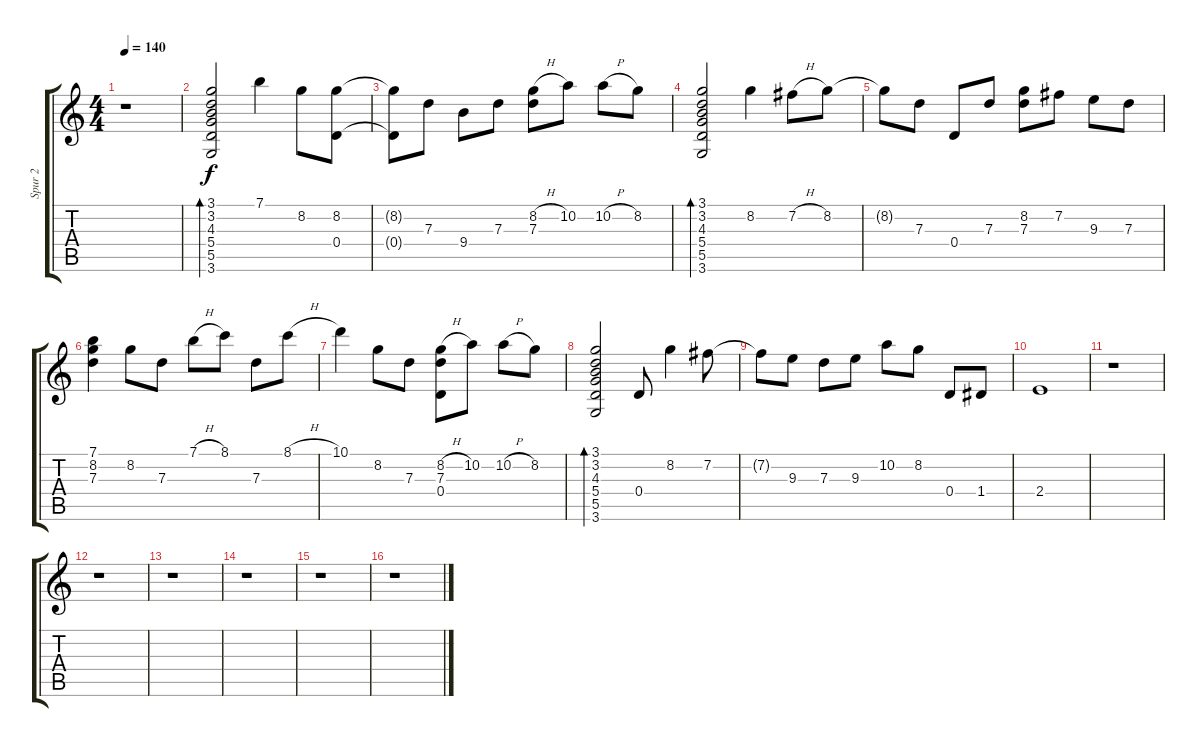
\track ("Spur 2" "Spur 2") {instrument electricguitarclean}
\staff {score tabs}
\tuning (E4 B3 G3 D3 A2 E2) {hide}
\ts (4 4)
\tempo 140
\clef g2
\ks c
r.1{dy f instrument electricguitarclean} |
(3.1 3.2 4.3 5.4 5.5 3.6).2{bd 120} 7.1.4 8.2.8 (8.2 0.4).8 |
(8.2{t} 0.4{t}).8 7.3.8 9.4.8 7.3.8 (8.2{h} 7.3).8 10.2.8 10.2{h}.8 8.2.8 |
(3.1 3.2 4.3 5.4 5.5 3.6).2{bd 120} 8.2.4 7.2{h}.8 8.2.8 |
8.2{t}.8 7.3.8 0.4.8 7.3.8 (8.2 7.3).8 7.2.8 9.3.8 7.3.8 |
(7.1 8.2 7.3).4 8.2.8 7.3.8 7.1{h}.8 8.1.8 7.3.8 8.1{h}.8 |
10.1.4 8.2.8 7.3.8 (8.2{h} 7.3 0.4).8 10.2.8 10.2{h}.8 8.2.8 |
(3.1 3.2 4.3 5.4 5.5 3.6).2{bd 120} 0.4.8 8.2.4 7.2.8 |
7.2{t}.8 9.3.8 7.3.8 9.3.8 10.2.8 8.2.8 0.4.8 1.4.8 |
2.4.1 |
r.1 |
r.1 |
r.1 |
r.1 |
r.1 |
r.1
